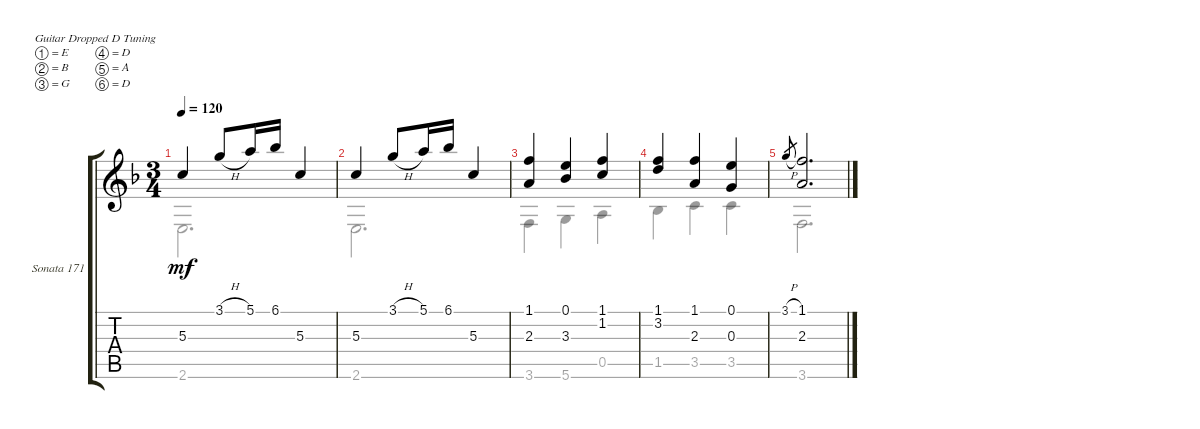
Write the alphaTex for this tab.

\bracketExtendMode groupsimilarinstruments
\firstSystemTrackNameOrientation horizontal
\otherSystemsTrackNameOrientation horizontal
\track ("Sonata 1719 In Dm - 5. Menuet" "Sonata 171") {instrument acousticguitarnylon}
\staff {score tabs}
\tuning (E4 B3 G3 D3 A2 D2)
\voice
\ts (3 4)
\tempo 120
\clef g2
\ks dminor
5.3.4{dy mf} 3.1{h}.8 5.1.16 6.1.16 5.3.4 |
5.3.4 3.1{h}.8 5.1.16 6.1.16 5.3.4 |
(1.1 2.3).4 (0.1 3.3).4 (1.1 1.2).4 |
(1.1 3.2).4 (1.1 2.3).4 (0.1 0.3).4 |
3.1{h}.8{gr} (1.1 2.3).2{d}
\voice
\clef g2
\ottava regular
\simile none
\ks dminor
2.6.2{d dy mf} |
2.6.2{d} |
3.6.4 5.6.4 0.5.4 |
1.5.4 3.5.4 3.5.4 |
3.6.2{d}
